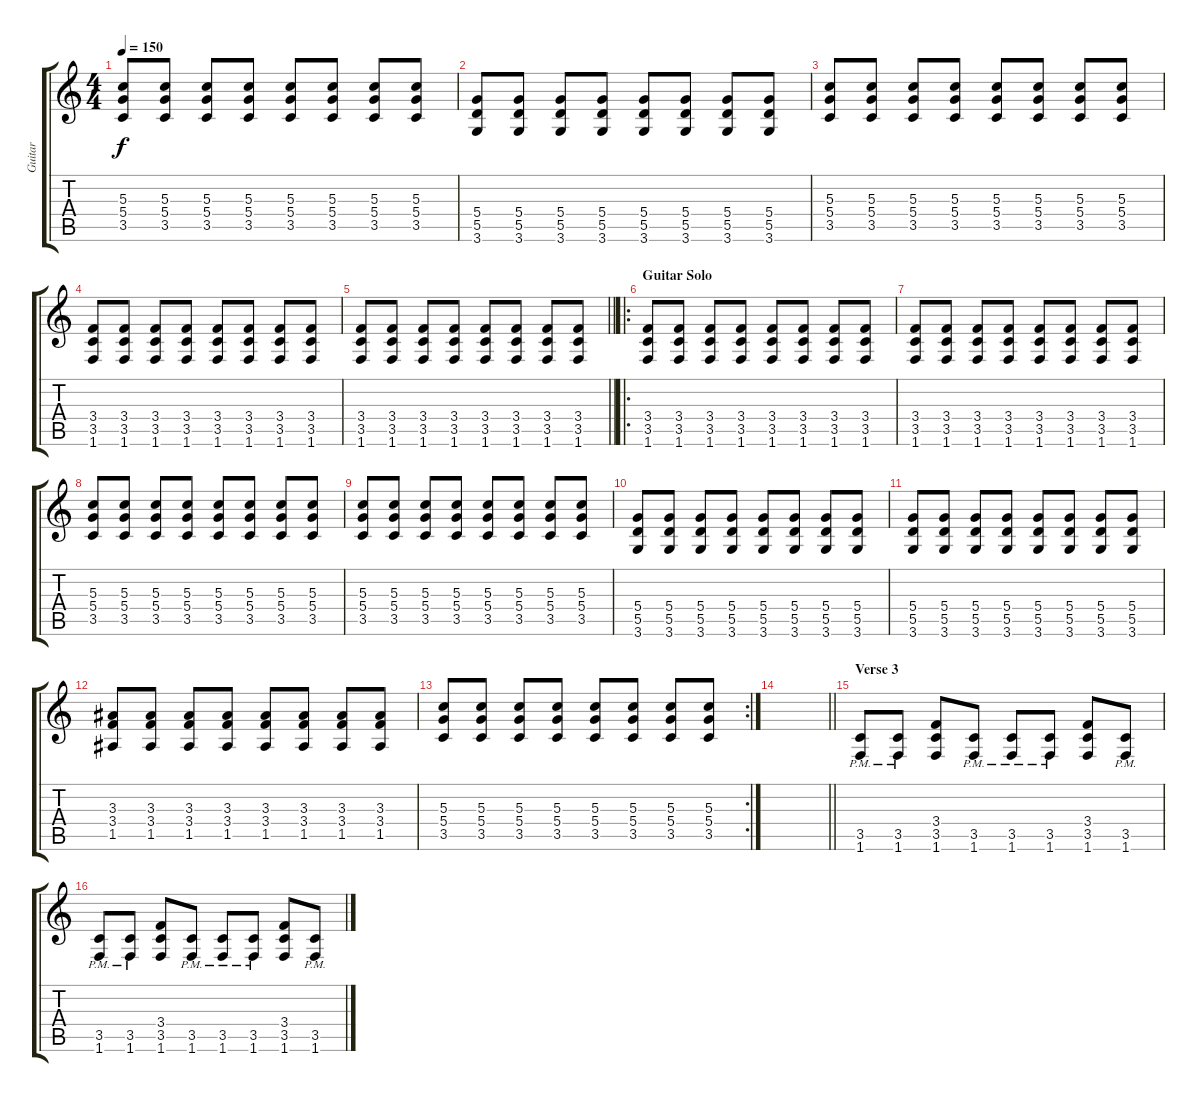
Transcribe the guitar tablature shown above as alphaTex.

\track ("Guitar" "Guitar") {instrument distortionguitar}
\staff {score tabs}
\tuning (E4 B3 G3 D3 A2 E2) {hide}
\ts (4 4)
\tempo 150
\clef g2
\ks c
(5.3 5.4 3.5).8{dy f} (5.3 5.4 3.5).8 (5.3 5.4 3.5).8 (5.3 5.4 3.5).8 (5.3 5.4 3.5).8 (5.3 5.4 3.5).8 (5.3 5.4 3.5).8 (5.3 5.4 3.5).8 |
(5.4 5.5 3.6).8 (5.4 5.5 3.6).8 (5.4 5.5 3.6).8 (5.4 5.5 3.6).8 (5.4 5.5 3.6).8 (5.4 5.5 3.6).8 (5.4 5.5 3.6).8 (5.4 5.5 3.6).8 |
(5.3 5.4 3.5).8 (5.3 5.4 3.5).8 (5.3 5.4 3.5).8 (5.3 5.4 3.5).8 (5.3 5.4 3.5).8 (5.3 5.4 3.5).8 (5.3 5.4 3.5).8 (5.3 5.4 3.5).8 |
(3.4 3.5 1.6).8 (3.4 3.5 1.6).8 (3.4 3.5 1.6).8 (3.4 3.5 1.6).8 (3.4 3.5 1.6).8 (3.4 3.5 1.6).8 (3.4 3.5 1.6).8 (3.4 3.5 1.6).8 |
\barLineRight lightlight
(3.4 3.5 1.6).8 (3.4 3.5 1.6).8 (3.4 3.5 1.6).8 (3.4 3.5 1.6).8 (3.4 3.5 1.6).8 (3.4 3.5 1.6).8 (3.4 3.5 1.6).8 (3.4 3.5 1.6).8 |
\ro
\section ("" "Guitar Solo")
(3.4 3.5 1.6).8 (3.4 3.5 1.6).8 (3.4 3.5 1.6).8 (3.4 3.5 1.6).8 (3.4 3.5 1.6).8 (3.4 3.5 1.6).8 (3.4 3.5 1.6).8 (3.4 3.5 1.6).8 |
(3.4 3.5 1.6).8 (3.4 3.5 1.6).8 (3.4 3.5 1.6).8 (3.4 3.5 1.6).8 (3.4 3.5 1.6).8 (3.4 3.5 1.6).8 (3.4 3.5 1.6).8 (3.4 3.5 1.6).8 |
(5.3 5.4 3.5).8 (5.3 5.4 3.5).8 (5.3 5.4 3.5).8 (5.3 5.4 3.5).8 (5.3 5.4 3.5).8 (5.3 5.4 3.5).8 (5.3 5.4 3.5).8 (5.3 5.4 3.5).8 |
(5.3 5.4 3.5).8 (5.3 5.4 3.5).8 (5.3 5.4 3.5).8 (5.3 5.4 3.5).8 (5.3 5.4 3.5).8 (5.3 5.4 3.5).8 (5.3 5.4 3.5).8 (5.3 5.4 3.5).8 |
(5.4 5.5 3.6).8 (5.4 5.5 3.6).8 (5.4 5.5 3.6).8 (5.4 5.5 3.6).8 (5.4 5.5 3.6).8 (5.4 5.5 3.6).8 (5.4 5.5 3.6).8 (5.4 5.5 3.6).8 |
(5.4 5.5 3.6).8 (5.4 5.5 3.6).8 (5.4 5.5 3.6).8 (5.4 5.5 3.6).8 (5.4 5.5 3.6).8 (5.4 5.5 3.6).8 (5.4 5.5 3.6).8 (5.4 5.5 3.6).8 |
(3.3 3.4 1.5).8 (3.3 3.4 1.5).8 (3.3 3.4 1.5).8 (3.3 3.4 1.5).8 (3.3 3.4 1.5).8 (3.3 3.4 1.5).8 (3.3 3.4 1.5).8 (3.3 3.4 1.5).8 |
\rc 2
(5.3 5.4 3.5).8 (5.3 5.4 3.5).8 (5.3 5.4 3.5).8 (5.3 5.4 3.5).8 (5.3 5.4 3.5).8 (5.3 5.4 3.5).8 (5.3 5.4 3.5).8 (5.3 5.4 3.5).8 |
\barLineRight lightlight
|
\section ("" "Verse 3")
(3.5{pm} 1.6{pm}).8 (3.5{pm} 1.6{pm}).8 (3.4 3.5 1.6).8 (3.5{pm} 1.6{pm}).8 (3.5{pm} 1.6{pm}).8 (3.5{pm} 1.6{pm}).8 (3.4 3.5 1.6).8 (3.5{pm} 1.6{pm}).8 |
(3.5{pm} 1.6{pm}).8 (3.5{pm} 1.6{pm}).8 (3.4 3.5 1.6).8 (3.5{pm} 1.6{pm}).8 (3.5{pm} 1.6{pm}).8 (3.5{pm} 1.6{pm}).8 (3.4 3.5 1.6).8 (3.5{pm} 1.6{pm}).8
